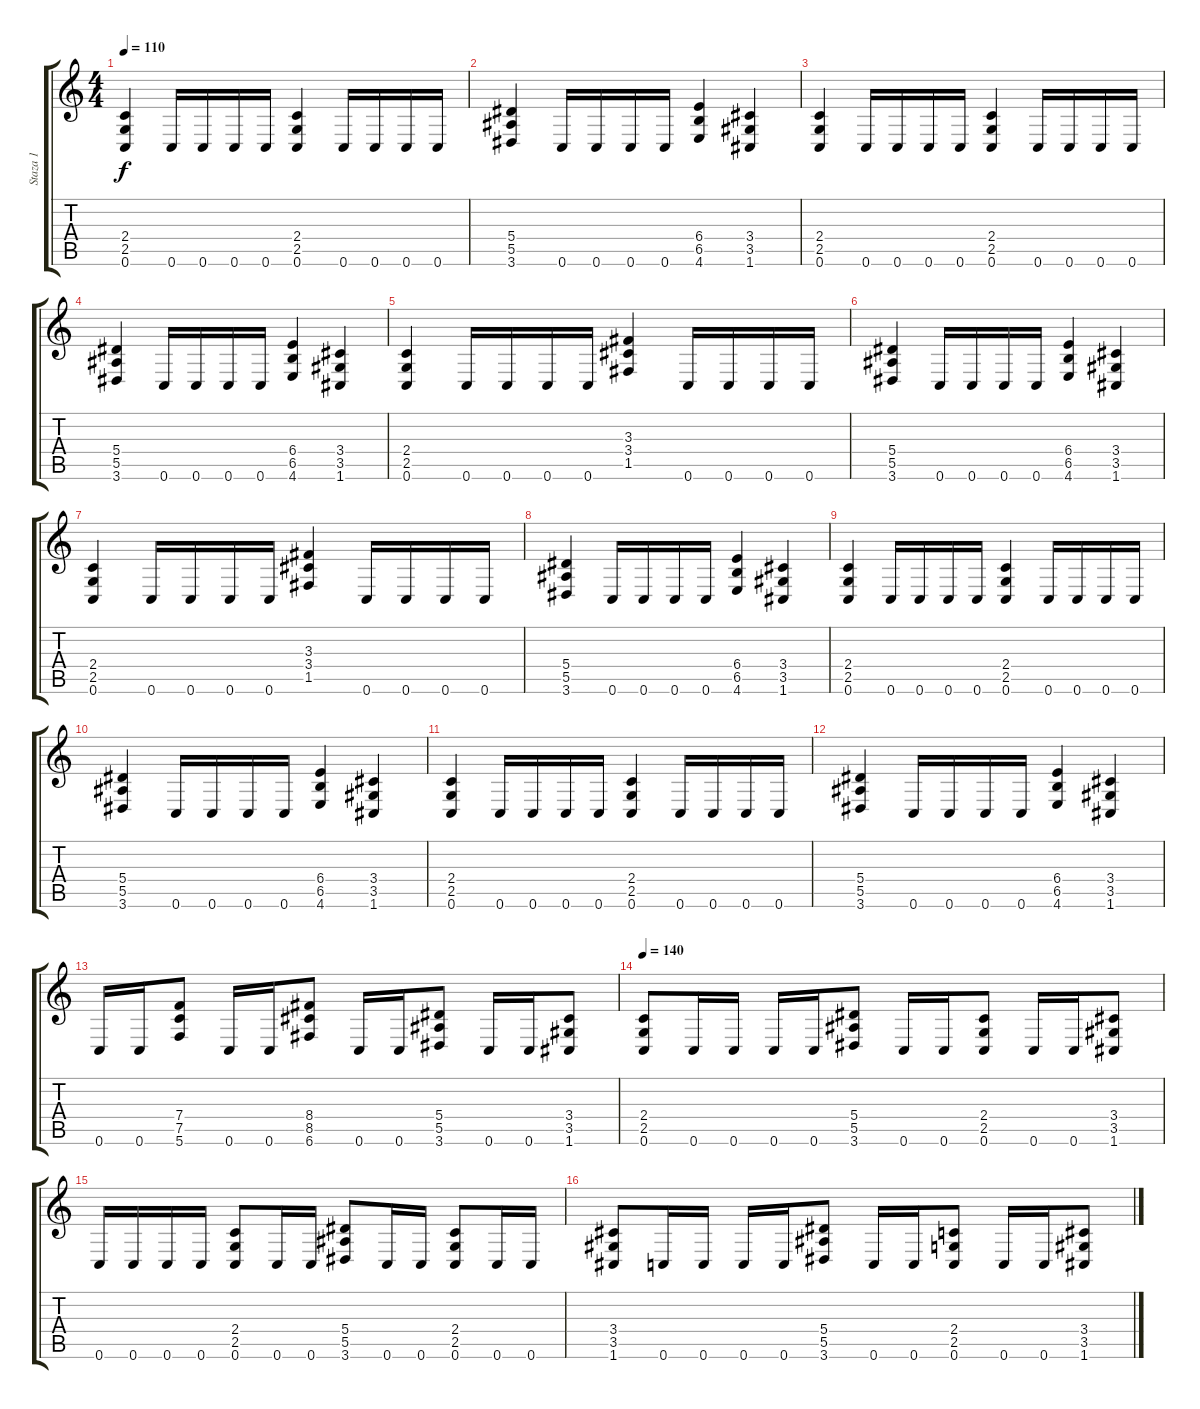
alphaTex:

\track ("Staza 1" "Staza 1") {instrument overdrivenguitar}
\staff {score tabs}
\tuning (C4 G3 Eb3 Bb2 F2 C2) {hide}
\ts (4 4)
\tempo 110
\clef g2
\ks c
(2.4 2.5 0.6).4{dy f} 0.6.16 0.6.16 0.6.16 0.6.16 (2.4 2.5 0.6).4 0.6.16 0.6.16 0.6.16 0.6.16 |
(5.4 5.5 3.6).4 0.6.16 0.6.16 0.6.16 0.6.16 (6.4 6.5 4.6).4 (3.4 3.5 1.6).4 |
(2.4 2.5 0.6).4 0.6.16 0.6.16 0.6.16 0.6.16 (2.4 2.5 0.6).4 0.6.16 0.6.16 0.6.16 0.6.16 |
(5.4 5.5 3.6).4 0.6.16 0.6.16 0.6.16 0.6.16 (6.4 6.5 4.6).4 (3.4 3.5 1.6).4 |
(2.4 2.5 0.6).4 0.6.16 0.6.16 0.6.16 0.6.16 (3.3 3.4 1.5).4 0.6.16 0.6.16 0.6.16 0.6.16 |
(5.4 5.5 3.6).4 0.6.16 0.6.16 0.6.16 0.6.16 (6.4 6.5 4.6).4 (3.4 3.5 1.6).4 |
(2.4 2.5 0.6).4 0.6.16 0.6.16 0.6.16 0.6.16 (3.3 3.4 1.5).4 0.6.16 0.6.16 0.6.16 0.6.16 |
(5.4 5.5 3.6).4 0.6.16 0.6.16 0.6.16 0.6.16 (6.4 6.5 4.6).4 (3.4 3.5 1.6).4 |
(2.4 2.5 0.6).4 0.6.16 0.6.16 0.6.16 0.6.16 (2.4 2.5 0.6).4 0.6.16 0.6.16 0.6.16 0.6.16 |
(5.4 5.5 3.6).4 0.6.16 0.6.16 0.6.16 0.6.16 (6.4 6.5 4.6).4 (3.4 3.5 1.6).4 |
(2.4 2.5 0.6).4 0.6.16 0.6.16 0.6.16 0.6.16 (2.4 2.5 0.6).4 0.6.16 0.6.16 0.6.16 0.6.16 |
(5.4 5.5 3.6).4 0.6.16 0.6.16 0.6.16 0.6.16 (6.4 6.5 4.6).4 (3.4 3.5 1.6).4 |
0.6.16 0.6.16 (7.4 7.5 5.6).8 0.6.16 0.6.16 (8.4 8.5 6.6).8 0.6.16 0.6.16 (5.4 5.5 3.6).8 0.6.16 0.6.16 (3.4 3.5 1.6).8 |
\tempo 140
(2.4 2.5 0.6).8 0.6.16 0.6.16 0.6.16 0.6.16 (5.4 5.5 3.6).8 0.6.16 0.6.16 (2.4 2.5 0.6).8 0.6.16 0.6.16 (3.4 3.5 1.6).8 |
0.6.16 0.6.16 0.6.16 0.6.16 (2.4 2.5 0.6).8 0.6.16 0.6.16 (5.4 5.5 3.6).8 0.6.16 0.6.16 (2.4 2.5 0.6).8 0.6.16 0.6.16 |
(3.4 3.5 1.6).8 0.6.16 0.6.16 0.6.16 0.6.16 (5.4 5.5 3.6).8 0.6.16 0.6.16 (2.4 2.5 0.6).8 0.6.16 0.6.16 (3.4 3.5 1.6).8
